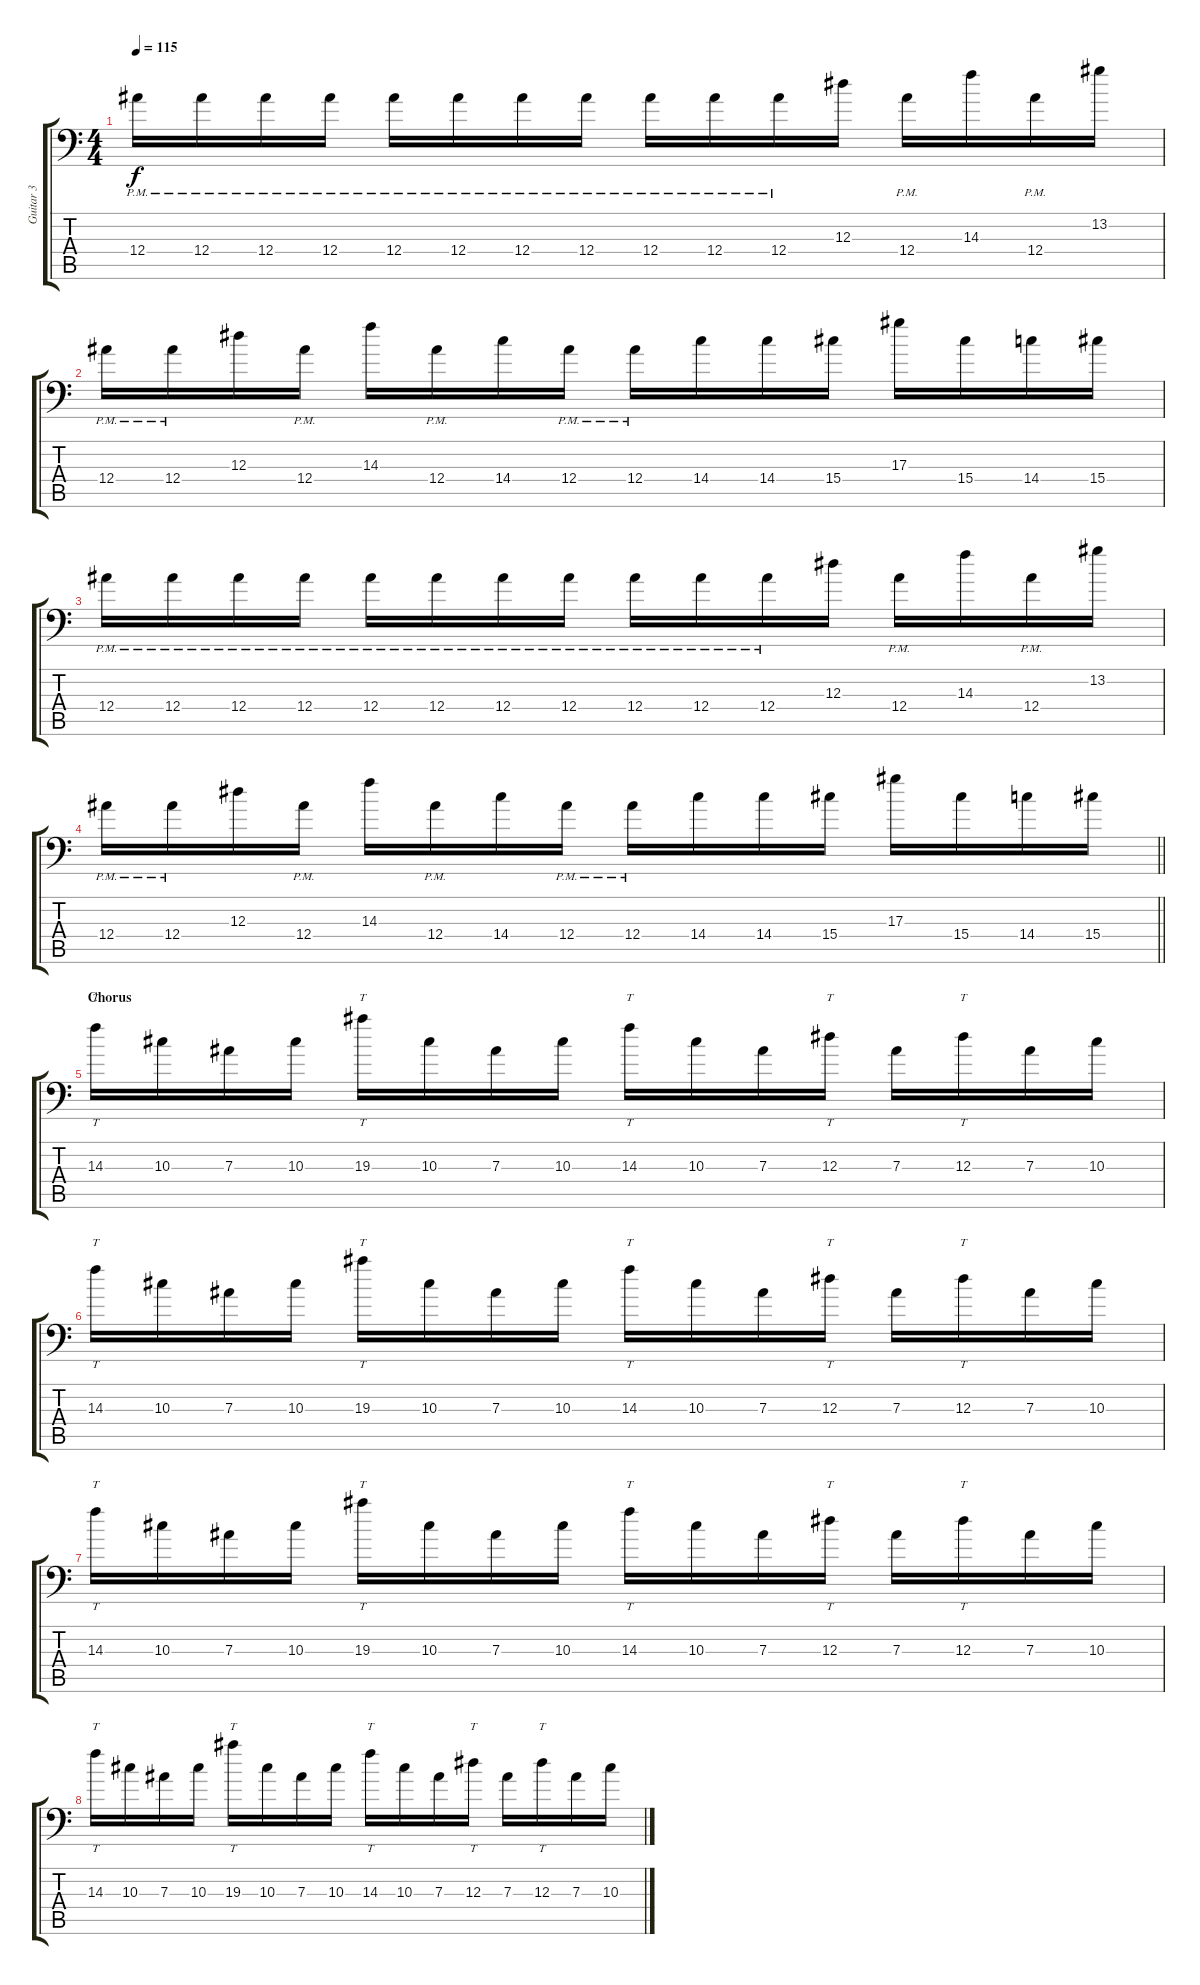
\track ("Guitar 3" "Guitar 3") {instrument distortionguitar}
\staff {score tabs}
\tuning (C4 G3 Eb3 Bb2 F2 Bb1) {hide}
\ts (4 4)
\tempo 115
\clef f4
\ks c
12.4{pm}.16{dy f} 12.4{pm}.16 12.4{pm}.16 12.4{pm}.16 12.4{pm}.16 12.4{pm}.16 12.4{pm}.16 12.4{pm}.16 12.4{pm}.16 12.4{pm}.16 12.4{pm}.16 12.3.16 12.4{pm}.16 14.3.16 12.4{pm}.16 13.2.16 |
12.4{pm}.16 12.4{pm}.16 12.3.16 12.4{pm}.16 14.3.16 12.4{pm}.16 14.4.16 12.4{pm}.16 12.4{pm}.16 14.4.16 14.4.16 15.4.16 17.3.16 15.4.16 14.4.16 15.4.16 |
12.4{pm}.16 12.4{pm}.16 12.4{pm}.16 12.4{pm}.16 12.4{pm}.16 12.4{pm}.16 12.4{pm}.16 12.4{pm}.16 12.4{pm}.16 12.4{pm}.16 12.4{pm}.16 12.3.16 12.4{pm}.16 14.3.16 12.4{pm}.16 13.2.16 |
\barLineRight lightlight
12.4{pm}.16 12.4{pm}.16 12.3.16 12.4{pm}.16 14.3.16 12.4{pm}.16 14.4.16 12.4{pm}.16 12.4{pm}.16 14.4.16 14.4.16 15.4.16 17.3.16 15.4.16 14.4.16 15.4.16 |
\section ("" "Chorus")
14.3.16{tt} 10.3.16 7.3.16 10.3.16 19.3.16{tt} 10.3.16 7.3.16 10.3.16 14.3.16{tt} 10.3.16 7.3.16 12.3.16{tt} 7.3.16 12.3.16{tt} 7.3.16 10.3.16 |
14.3.16{tt} 10.3.16 7.3.16 10.3.16 19.3.16{tt} 10.3.16 7.3.16 10.3.16 14.3.16{tt} 10.3.16 7.3.16 12.3.16{tt} 7.3.16 12.3.16{tt} 7.3.16 10.3.16 |
14.3.16{tt} 10.3.16 7.3.16 10.3.16 19.3.16{tt} 10.3.16 7.3.16 10.3.16 14.3.16{tt} 10.3.16 7.3.16 12.3.16{tt} 7.3.16 12.3.16{tt} 7.3.16 10.3.16 |
14.3.16{tt} 10.3.16 7.3.16 10.3.16 19.3.16{tt} 10.3.16 7.3.16 10.3.16 14.3.16{tt} 10.3.16 7.3.16 12.3.16{tt} 7.3.16 12.3.16{tt} 7.3.16 10.3.16
